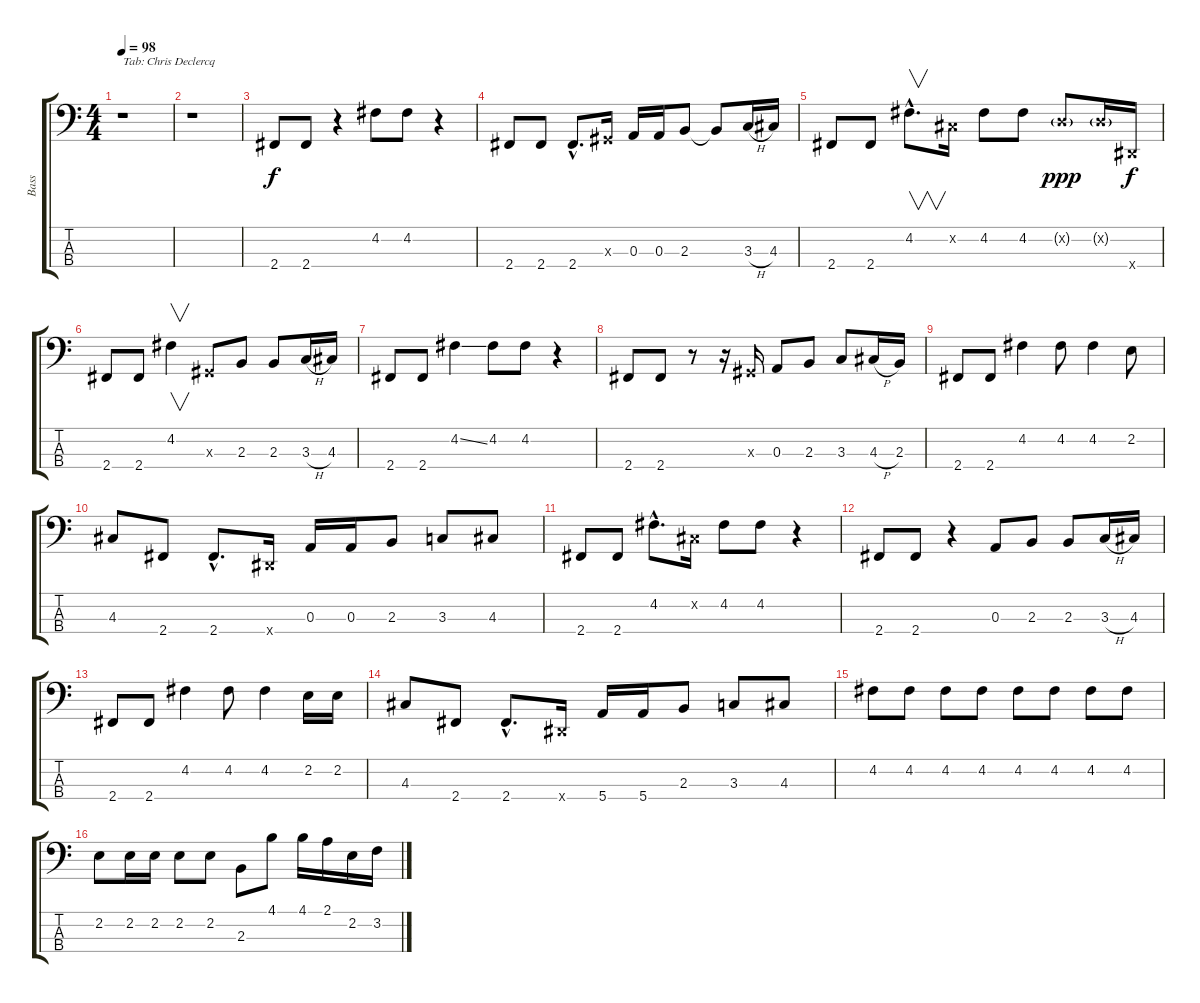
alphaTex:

\track ("Bass" "Bass") {instrument electricbassfinger}
\staff {score tabs}
\tuning (G2 D2 A1 E1) {hide}
\ts (4 4)
\tempo 98
\clef f4
\ks c
r.1{txt "Tab: Chris Declercq" dy f instrument electricbassfinger} |
r.1 |
2.4.8 2.4.8 r.4 4.2.8 4.2.8 r.4 |
2.4.8 2.4.8 2.4{hac}.8{d} -1.3{x}.16 0.3.16 0.3.16 2.3.8 2.3{t}.8 3.3{h}.16 4.3.16 |
2.4.8 2.4.8 4.2{hac}.8{v d} -1.2{x}.16 4.2.8 4.2.8 0.2{g x}.8{dy ppp} 0.2{g x}.16 -1.4{x}.16{dy f} |
2.4.8 2.4.8 4.2.4{v} -1.3{x}.8 2.3.8 2.3.8 3.3{h}.16 4.3.16 |
2.4.8 2.4.8 4.2{ss}.4 4.2.8 4.2.8 r.4 |
2.4.8 2.4.8 r.8 r.16 -1.3{x}.16 0.3.8 2.3.8 3.3.8 4.3{h}.16 2.3.16 |
2.4.8 2.4.8 4.2.4 4.2.8 4.2.4 2.2.8 |
4.3.8 2.4.8 2.4{hac}.8{d} -1.4{x}.16 0.3.16 0.3.16 2.3.8 3.3.8 4.3.8 |
2.4.8 2.4.8 4.2{hac}.8{d} -1.2{x}.16 4.2.8 4.2.8 r.4 |
2.4.8 2.4.8 r.4 0.3.8 2.3.8 2.3.8 3.3{h}.16 4.3.16 |
2.4.8 2.4.8 4.2.4 4.2.8 4.2.4 2.2.16 2.2.16 |
4.3.8 2.4.8 2.4{hac}.8{d} -1.4{x}.16 5.4.16 5.4.16 2.3.8 3.3.8 4.3.8 |
4.2.8 4.2.8 4.2.8 4.2.8 4.2.8 4.2.8 4.2.8 4.2.8 |
2.2.8 2.2.16 2.2.16 2.2.8 2.2.8 2.3.8 4.1.8 4.1.16 2.1.16 2.2.16 3.2.16
